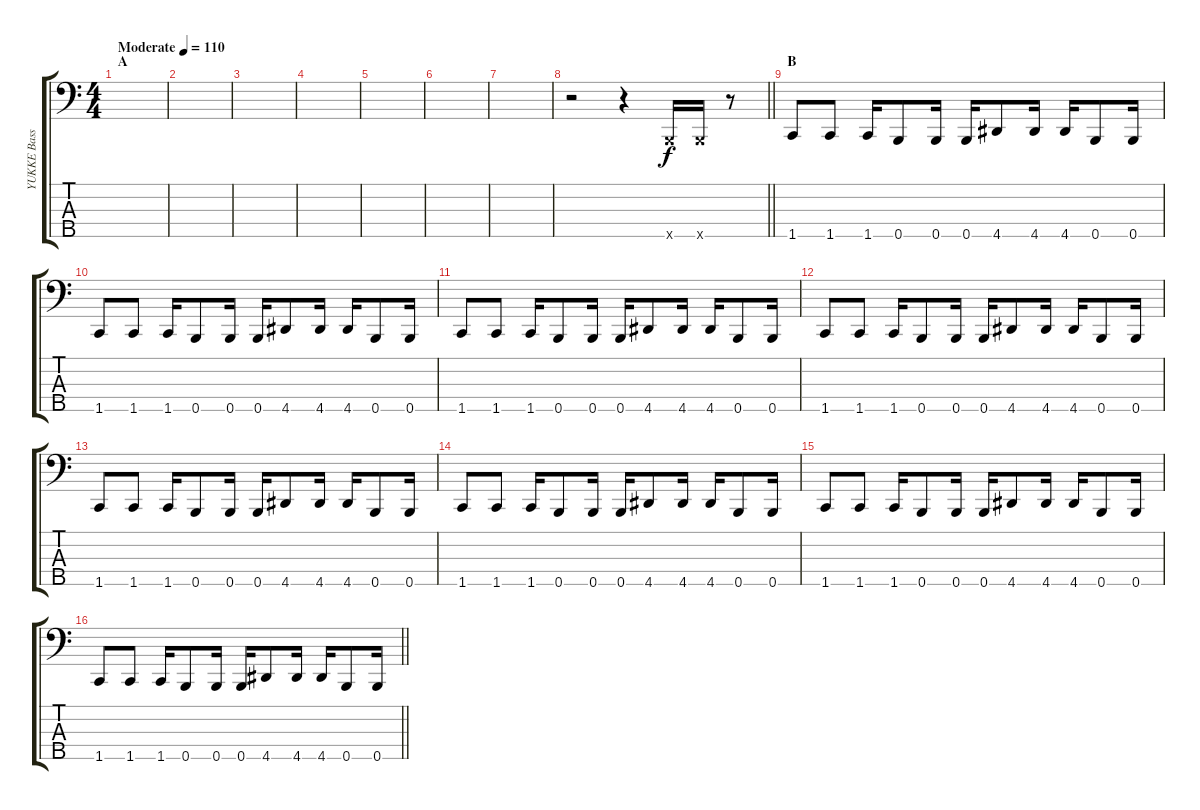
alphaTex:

\track ("YUKKE Bass" "YUKKE Bass") {instrument electricbassfinger}
\staff {score tabs}
\tuning (G2 D2 A1 E1 B0) {hide}
\ts (4 4)
\section ("" "A")
\tempo (110 "Moderate")
\clef f4
\ks c
|
|
|
|
|
|
|
\barLineRight lightlight
r.2 r.4 0.5{x}.16 0.5{x}.16 r.8 |
\section ("" "B")
1.5.8 1.5.8 1.5.16 0.5.8 0.5.16 0.5.16 4.5.8 4.5.16 4.5.16 0.5.8 0.5.16 |
1.5.8 1.5.8 1.5.16 0.5.8 0.5.16 0.5.16 4.5.8 4.5.16 4.5.16 0.5.8 0.5.16 |
1.5.8 1.5.8 1.5.16 0.5.8 0.5.16 0.5.16 4.5.8 4.5.16 4.5.16 0.5.8 0.5.16 |
1.5.8 1.5.8 1.5.16 0.5.8 0.5.16 0.5.16 4.5.8 4.5.16 4.5.16 0.5.8 0.5.16 |
1.5.8 1.5.8 1.5.16 0.5.8 0.5.16 0.5.16 4.5.8 4.5.16 4.5.16 0.5.8 0.5.16 |
1.5.8 1.5.8 1.5.16 0.5.8 0.5.16 0.5.16 4.5.8 4.5.16 4.5.16 0.5.8 0.5.16 |
1.5.8 1.5.8 1.5.16 0.5.8 0.5.16 0.5.16 4.5.8 4.5.16 4.5.16 0.5.8 0.5.16 |
\barLineRight lightlight
1.5.8 1.5.8 1.5.16 0.5.8 0.5.16 0.5.16 4.5.8 4.5.16 4.5.16 0.5.8 0.5.16
